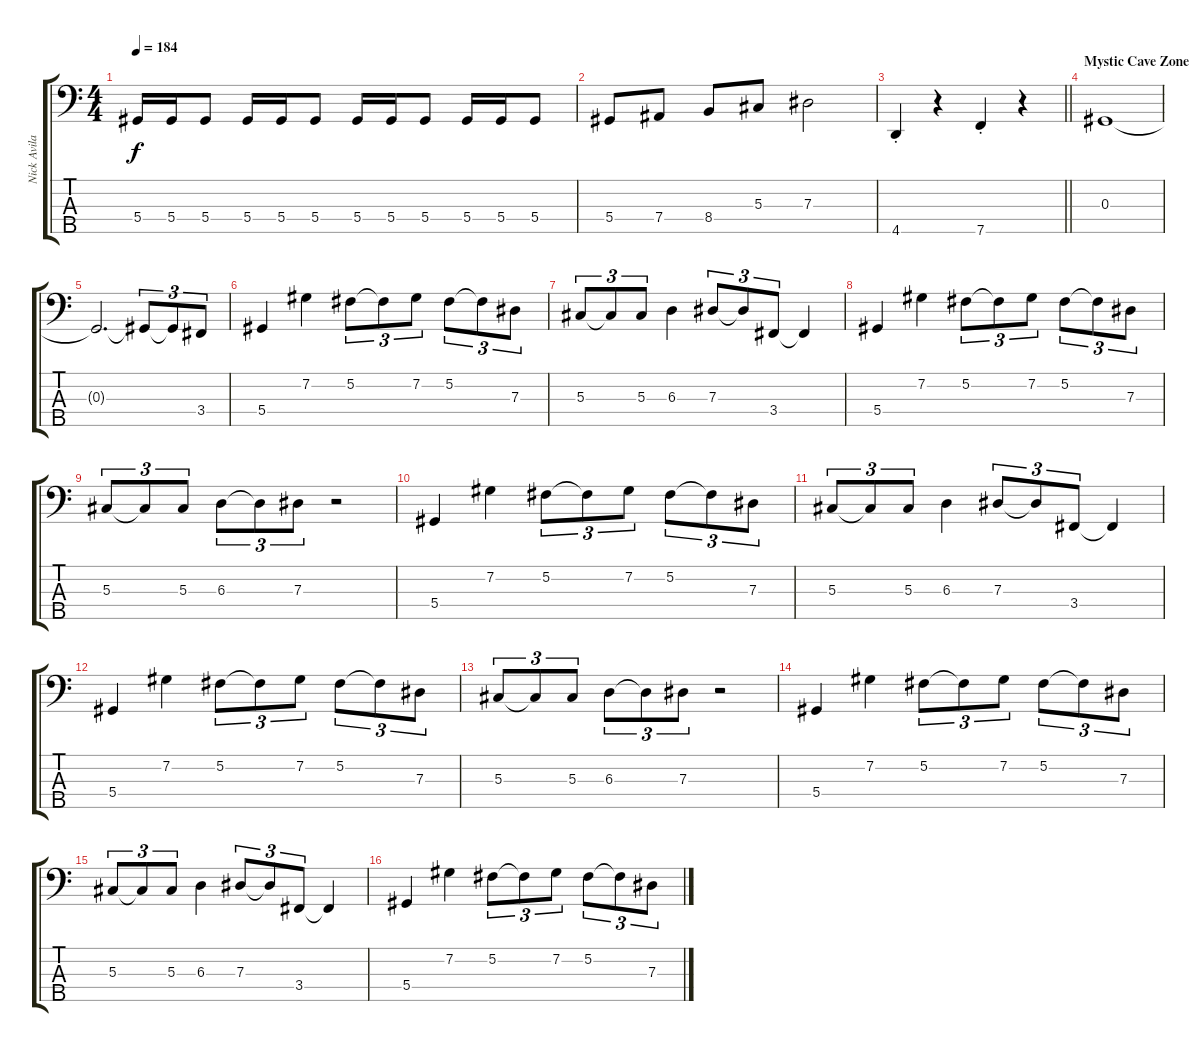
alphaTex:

\track ("Nick Avila" "Nick Avila") {instrument electricbassfinger}
\staff {score tabs}
\tuning (Gb2 Db2 Ab1 Eb1 Bb0) {hide}
\ts (4 4)
\tempo 184
\clef f4
\ks c
5.4.16{dy f} 5.4.16 5.4.8 5.4.16 5.4.16 5.4.8 5.4.16 5.4.16 5.4.8 5.4.16 5.4.16 5.4.8 |
5.4.8 7.4.8 8.4.8 5.3.8 7.3.2 |
\barLineRight lightlight
4.5{st}.4 r.4 7.5{st}.4 r.4 |
\section ("" "Mystic Cave Zone")
0.3.1 |
0.3{t}.2{d} 0.3{t}.8{tu (3 2)} 0.3{t}.8{tu (3 2)} 3.4.8{tu (3 2)} |
5.4.4 7.2.4 5.2.8{tu (3 2)} 5.2{t}.8{tu (3 2)} 7.2.8{tu (3 2)} 5.2.8{tu (3 2)} 5.2{t}.8{tu (3 2)} 7.3.8{tu (3 2)} |
5.3.8{tu (3 2)} 5.3{t}.8{tu (3 2)} 5.3.8{tu (3 2)} 6.3.4 7.3.8{tu (3 2)} 7.3{t}.8{tu (3 2)} 3.4.8{tu (3 2)} 3.4{t}.4 |
5.4.4 7.2.4 5.2.8{tu (3 2)} 5.2{t}.8{tu (3 2)} 7.2.8{tu (3 2)} 5.2.8{tu (3 2)} 5.2{t}.8{tu (3 2)} 7.3.8{tu (3 2)} |
5.3.8{tu (3 2)} 5.3{t}.8{tu (3 2)} 5.3.8{tu (3 2)} 6.3.8{tu (3 2)} 6.3{t}.8{tu (3 2)} 7.3.8{tu (3 2)} r.2 |
5.4.4 7.2.4 5.2.8{tu (3 2)} 5.2{t}.8{tu (3 2)} 7.2.8{tu (3 2)} 5.2.8{tu (3 2)} 5.2{t}.8{tu (3 2)} 7.3.8{tu (3 2)} |
5.3.8{tu (3 2)} 5.3{t}.8{tu (3 2)} 5.3.8{tu (3 2)} 6.3.4 7.3.8{tu (3 2)} 7.3{t}.8{tu (3 2)} 3.4.8{tu (3 2)} 3.4{t}.4 |
5.4.4 7.2.4 5.2.8{tu (3 2)} 5.2{t}.8{tu (3 2)} 7.2.8{tu (3 2)} 5.2.8{tu (3 2)} 5.2{t}.8{tu (3 2)} 7.3.8{tu (3 2)} |
5.3.8{tu (3 2)} 5.3{t}.8{tu (3 2)} 5.3.8{tu (3 2)} 6.3.8{tu (3 2)} 6.3{t}.8{tu (3 2)} 7.3.8{tu (3 2)} r.2 |
5.4.4 7.2.4 5.2.8{tu (3 2)} 5.2{t}.8{tu (3 2)} 7.2.8{tu (3 2)} 5.2.8{tu (3 2)} 5.2{t}.8{tu (3 2)} 7.3.8{tu (3 2)} |
5.3.8{tu (3 2)} 5.3{t}.8{tu (3 2)} 5.3.8{tu (3 2)} 6.3.4 7.3.8{tu (3 2)} 7.3{t}.8{tu (3 2)} 3.4.8{tu (3 2)} 3.4{t}.4 |
5.4.4 7.2.4 5.2.8{tu (3 2)} 5.2{t}.8{tu (3 2)} 7.2.8{tu (3 2)} 5.2.8{tu (3 2)} 5.2{t}.8{tu (3 2)} 7.3.8{tu (3 2)}
